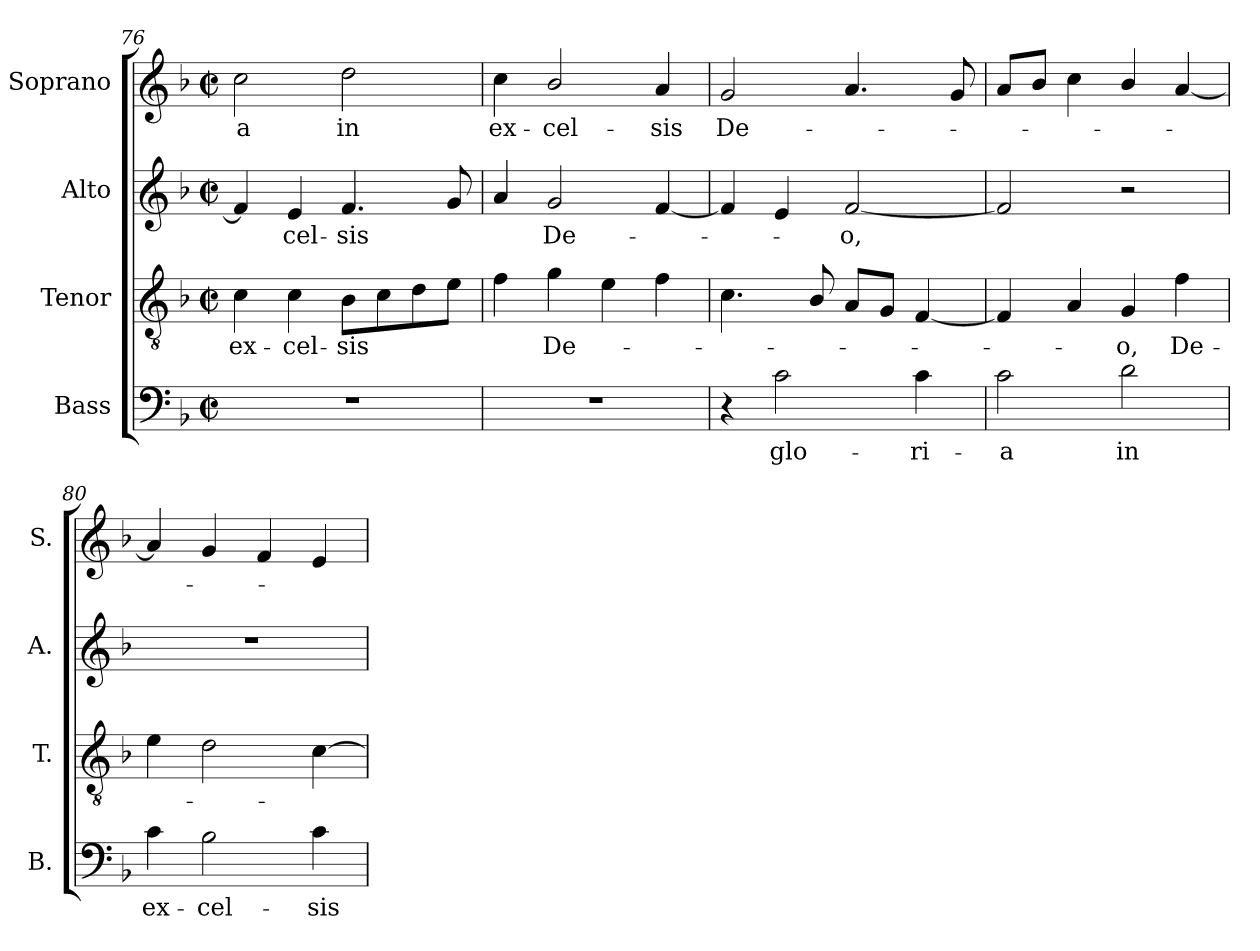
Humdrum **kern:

**kern	**text	**kern	**text	**kern	**text	**kern	**text
*part4	*part4	*part3	*part3	*part2	*part2	*part1	*part1
*staff4	*staff4	*staff3	*staff3	*staff2	*staff2	*staff1	*staff1
*I"Bass	*	*I"Tenor	*	*I"Alto	*	*I"Soprano	*
*I'B.	*	*I'T.	*	*I'A.	*	*I'S.	*
*clefF4	*	*clefGv2	*	*clefG2	*	*clefG2	*
*	*	*ITrd7c12	*	*	*	*	*
*k[b-]	*	*k[b-]	*	*k[b-]	*	*k[b-]	*
*F:	*	*F:	*	*F:	*	*F:	*
*M2/2	*	*M2/2	*	*M2/2	*	*M2/2	*
*met(c|)	*	*met(c|)	*	*met(c|)	*	*met(c|)	*
=76	=76	=76	=76	=76	=76	=76	=76
!	!	!	!LO:LY:b:color=#000000	!	!	!	!
!	!	!	!	!	!	!	!LO:LY:b:color=#000000
1r	.	4Ci\	ex-	4fi/]	.	2cci\	-a
!	!	!	!LO:LY:b:color=#000000	!	!	!	!
!	!	!	!	!	!LO:LY:b:color=#000000	!	!
.	.	4Ci\	-cel-	4ei/	-cel-	.	.
!	!	!	!LO:LY:b:color=#000000	!	!	!	!
!	!	!	!	!	!LO:LY:b:color=#000000	!	!
!	!	!	!	!	!	!	!LO:LY:b:color=#000000
.	.	8BB-i\L	-sis	4.fi/	-sis	2ddi\	in
.	.	8Ci\	.	.	.	.	.
.	.	8Di\	.	.	.	.	.
.	.	8Ei\J	.	8gi/	.	.	.
=77	=77	=77	=77	=77	=77	=77	=77
!	!	!	!	!	!	!	!LO:LY:b:color=#000000
1r	.	4Fi\	.	4ai/	.	4cci\	ex-
!	!	!	!LO:LY:b:color=#000000	!	!	!	!
!	!	!	!	!	!LO:LY:b:color=#000000	!	!
!	!	!	!	!	!	!	!LO:LY:b:color=#000000
.	.	4Gi\	De-	2gi/	De-	2b-i/	-cel-
.	.	4Ei\	.	.	.	.	.
!	!	!	!	!	!	!	!LO:LY:b:color=#000000
.	.	4Fi\	.	[4fi/	.	4ai/	-sis
=78	=78	=78	=78	=78	=78	=78	=78
!	!	!	!	!	!	!	!LO:LY:b:color=#000000
4r	.	4.Ci\	.	4fi/]	.	2gi/	De-
!	!LO:LY:b:color=#000000	!	!	!	!	!	!
2ci\	glo-	.	.	4ei/	.	.	.
.	.	8BB-i/	.	.	.	.	.
!	!	!	!	!	!LO:LY:b:color=#000000	!	!
.	.	8AAi/L	.	[2fi/	-o,	4.ai/	.
.	.	8GGi/J	.	.	.	.	.
!	!LO:LY:b:color=#000000	!	!	!	!	!	!
4ci\	-ri-	[4FFi/	.	.	.	.	.
.	.	.	.	.	.	8gi/	.
=79	=79	=79	=79	=79	=79	=79	=79
!	!LO:LY:b:color=#000000	!	!	!	!	!	!
2ci\	-a	4FFi/]	.	2fi/]	.	8ai/L	.
.	.	.	.	.	.	8b-i/J	.
.	.	4AAi/	.	.	.	4cci\	.
!	!LO:LY:b:color=#000000	!	!	!	!	!	!
!	!	!	!LO:LY:b:color=#000000	!	!	!	!
2di\	in	4GGi/	-o,	2r	.	4b-i/	.
!	!	!	!LO:LY:b:color=#000000	!	!	!	!
.	.	4Fi\	De-	.	.	[4ai/	.
=80	=80	=80	=80	=80	=80	=80	=80
!	!LO:LY:b:color=#000000	!	!	!	!	!	!
4ci\	ex-	4Ei\	.	1r	.	4ai/]	.
!	!LO:LY:b:color=#000000	!	!	!	!	!	!
2B-i\	-cel-	2Di\	.	.	.	4gi/	.
.	.	.	.	.	.	4fi/	.
!	!LO:LY:b:color=#000000	!	!	!	!	!	!
4ci\	-sis	[4Ci\	.	.	.	4ei/	.
=	=	=	=	=	=	=	=
*-	*-	*-	*-	*-	*-	*-	*-
